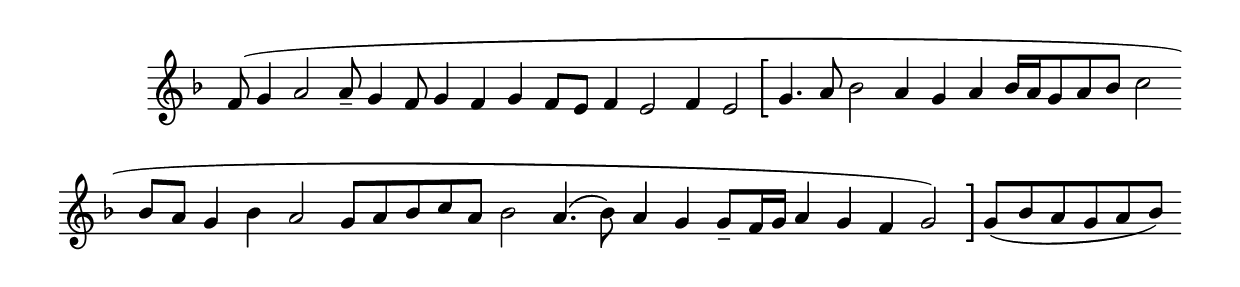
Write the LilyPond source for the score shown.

%% http://lsr.di.unimi.it/LSR/Item?id=377
%% see also http://lilypond.org/doc/v2.18/Documentation/notation/graphic

% The below, invented by Mats Bengtsson, creates left and right brackets vertically 
% spanning an entire staff. It is useful for offseting optional passages of music,
% as shown in the example

% The number next to "th" in (th 0.2) controls thickness of the brackets. 
#(define-markup-command (left-bracket layout props) ()
"Draw left hand bracket"
(let* ((th 0.2) ;; todo: take from GROB
	(width (* 2.5 th)) ;; todo: take from GROB
	(ext '(-2.8 . 2.8))) ;; todo: take line-count into account
	(ly:bracket Y ext th width)))

leftBracket = {
  \once\override BreathingSign.text = #(make-left-bracket-markup)
  \once\override BreathingSign.break-visibility = #end-of-line-invisible
  \once\override BreathingSign.Y-offset = ##f
  % Trick to print it after barlines and signatures:
  \once\override BreathingSign.break-align-symbol = #'custos
  \breathe 
}


#(define-markup-command (right-bracket layout props) ()
"Draw right hand bracket"
  (let* ((th .2);;todo: take from GROB
          (width (* 2.5 th)) ;; todo: take from GROB
          (ext '(-2.8 . 2.8))) ;; todo: take line-count into account
        (ly:bracket Y ext th (- width))))

rightBracket = {
  \once\override BreathingSign.text = #(make-right-bracket-markup)
  \once\override BreathingSign.Y-offset = ##f
  \breathe
}

%example of use:
\score { 
  \relative c'{ 
    \set Score.timing=##f \key f \major
    f8( g4 a2 a8-- g4 f8 g4 f g f8[ e] f4 e2 f4 e2  
    \leftBracket 
    g4. a8 bes2 a4 g a bes16[ a g8 a bes] c2 
    \bar""
    \break  
    bes8[ a] g4 bes a2 g8[ a bes c a] bes2 a4.\( bes8\) a4 g g8_-[ f16 g] a4 g f g2) 
    \rightBracket 
    g8([ bes a g a bes]) 
  }
  \layout{ 
    \context{ 
      \Staff 
      \remove "Time_signature_engraver" 
    } 
  }
}
